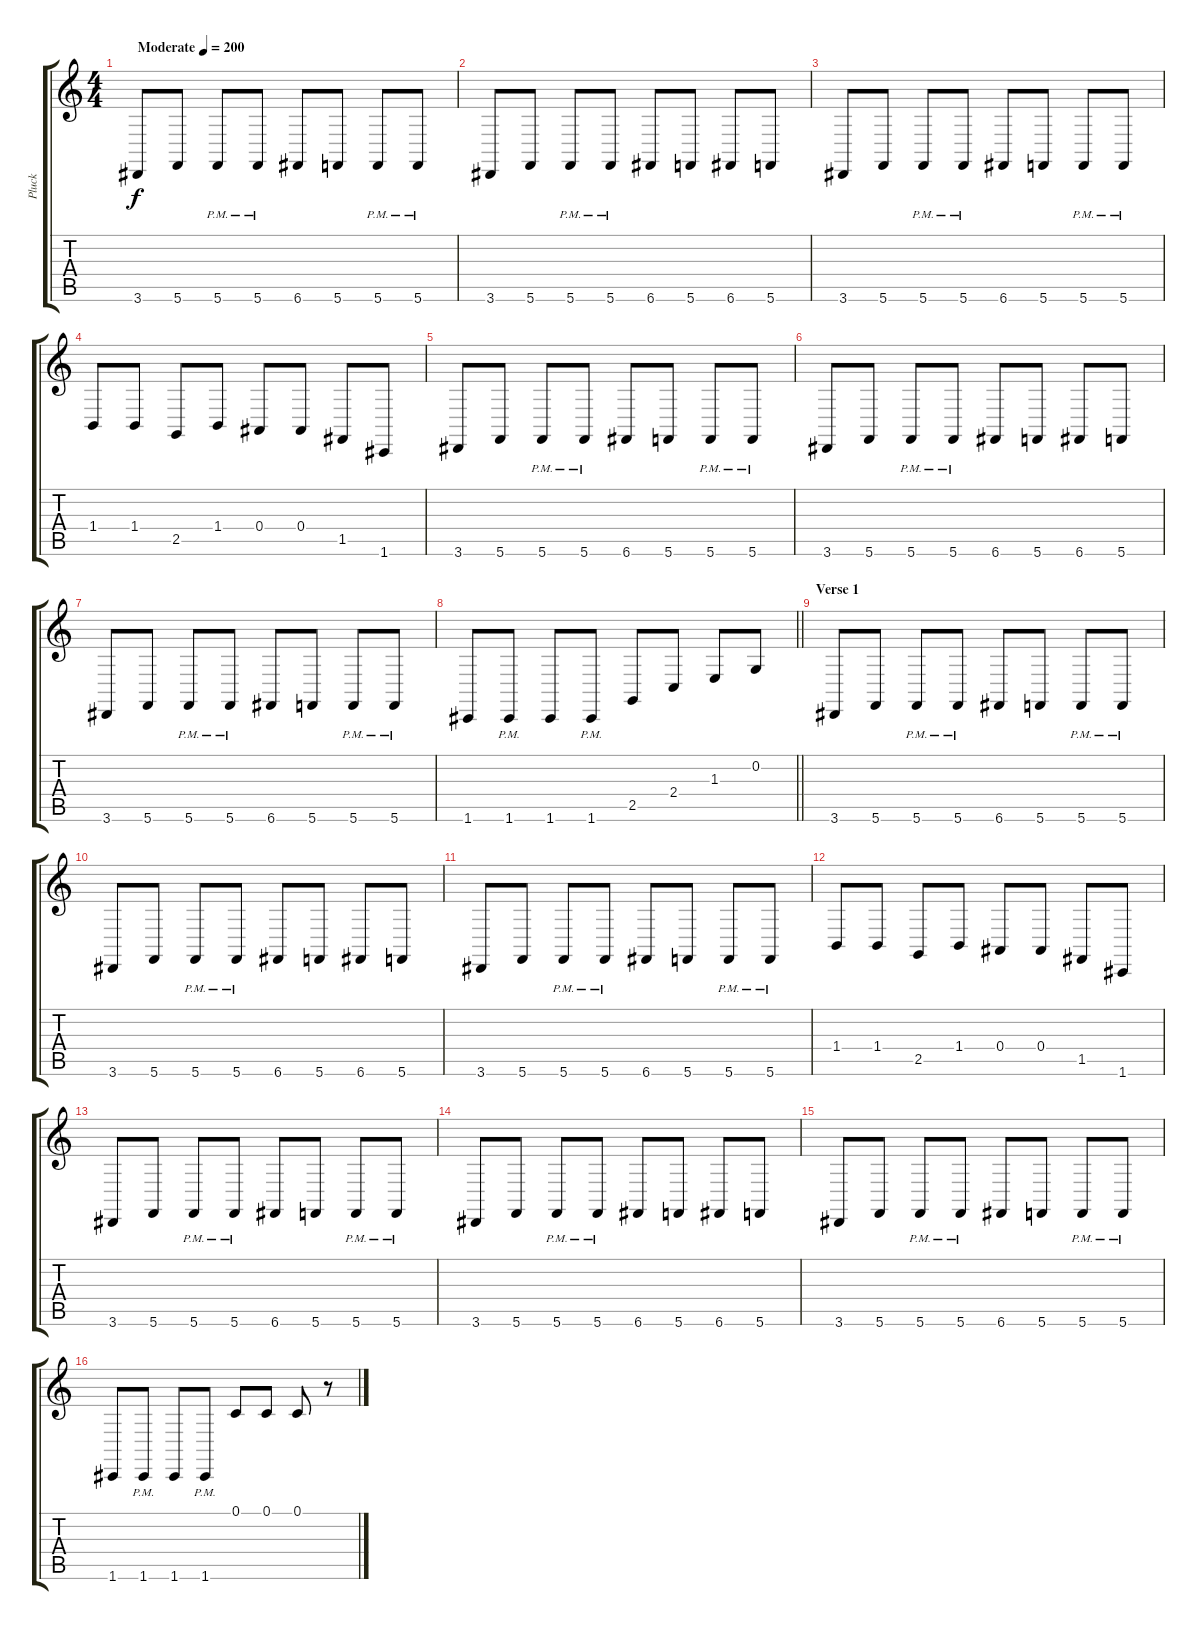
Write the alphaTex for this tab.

\track ("Pluck" "Pluck") {instrument shamisen}
\staff {score tabs}
\tuning (C4 G3 Eb3 Bb2 F2 C2) {hide}
\ts (4 4)
\tempo (200 "Moderate")
\clef g2
\ks c
3.6.8{dy f instrument shamisen} 5.6.8 5.6{pm}.8 5.6{pm}.8 6.6.8 5.6.8 5.6{pm}.8 5.6{pm}.8 |
3.6.8 5.6.8 5.6{pm}.8 5.6{pm}.8 6.6.8 5.6.8 6.6.8 5.6.8 |
3.6.8 5.6.8 5.6{pm}.8 5.6{pm}.8 6.6.8 5.6.8 5.6{pm}.8 5.6{pm}.8 |
1.4.8 1.4.8 2.5.8 1.4.8 0.4.8 0.4.8 1.5.8 1.6.8 |
3.6.8 5.6.8 5.6{pm}.8 5.6{pm}.8 6.6.8 5.6.8 5.6{pm}.8 5.6{pm}.8 |
3.6.8 5.6.8 5.6{pm}.8 5.6{pm}.8 6.6.8 5.6.8 6.6.8 5.6.8 |
3.6.8 5.6.8 5.6{pm}.8 5.6{pm}.8 6.6.8 5.6.8 5.6{pm}.8 5.6{pm}.8 |
\barLineRight lightlight
1.6.8 1.6{pm}.8 1.6.8 1.6{pm}.8 2.5.8 2.4.8 1.3.8 0.2.8 |
\section ("" "Verse 1")
3.6.8 5.6.8 5.6{pm}.8 5.6{pm}.8 6.6.8 5.6.8 5.6{pm}.8 5.6{pm}.8 |
3.6.8 5.6.8 5.6{pm}.8 5.6{pm}.8 6.6.8 5.6.8 6.6.8 5.6.8 |
3.6.8 5.6.8 5.6{pm}.8 5.6{pm}.8 6.6.8 5.6.8 5.6{pm}.8 5.6{pm}.8 |
1.4.8 1.4.8 2.5.8 1.4.8 0.4.8 0.4.8 1.5.8 1.6.8 |
3.6.8 5.6.8 5.6{pm}.8 5.6{pm}.8 6.6.8 5.6.8 5.6{pm}.8 5.6{pm}.8 |
3.6.8 5.6.8 5.6{pm}.8 5.6{pm}.8 6.6.8 5.6.8 6.6.8 5.6.8 |
3.6.8 5.6.8 5.6{pm}.8 5.6{pm}.8 6.6.8 5.6.8 5.6{pm}.8 5.6{pm}.8 |
1.6.8 1.6{pm}.8 1.6.8 1.6{pm}.8 0.1.8 0.1.8 0.1.8 r.8
